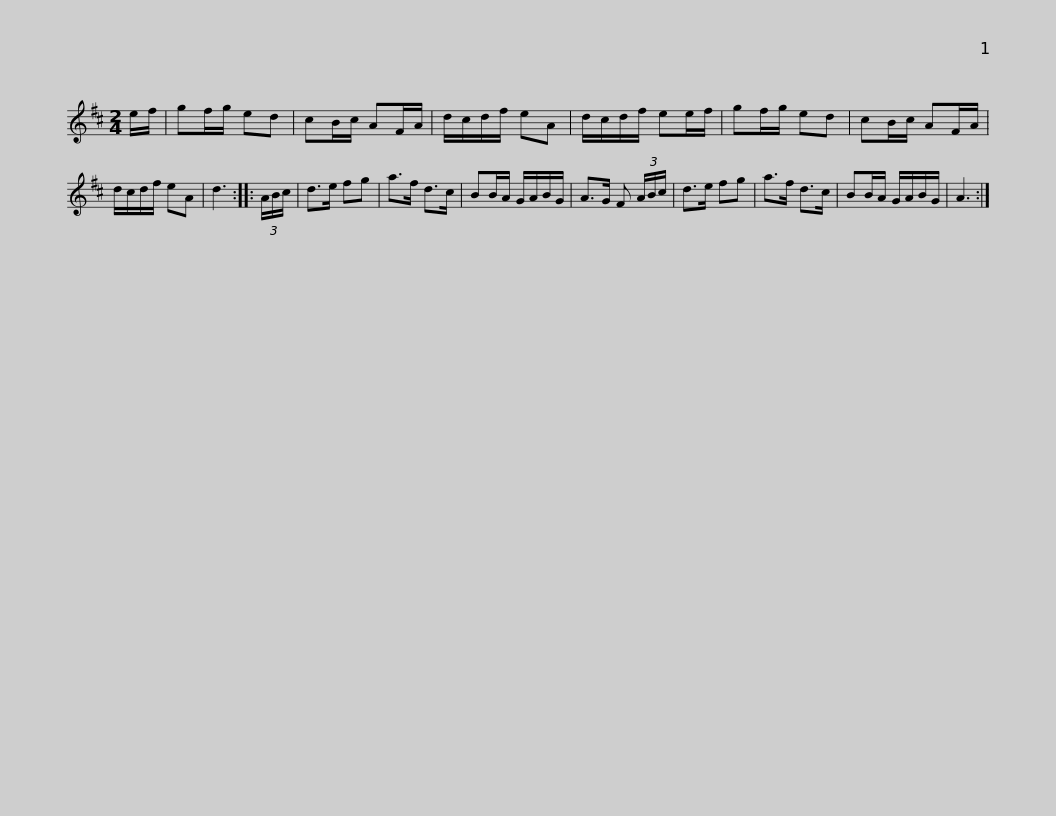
X:1
L:1/8
M:2/4
I:linebreak $
K:D
V:1 treble
V:1
 e/f/ | gf/g/ ed | cB/c/ AF/A/ | d/c/d/f/ eA | d/c/d/f/ ee/f/ | %5
 gf/g/ ed | cB/c/ AF/A/ | d/c/d/f/ eA | d3 ::$ (3A/B/c/ | %10
 d>e fg | a>f d>c | BB/A/ G/A/B/G/ | A>G F (3A/B/c/ | d>e fg | %15
 a>f d>c | BB/A/ G/A/B/G/ | A3 :| %18
